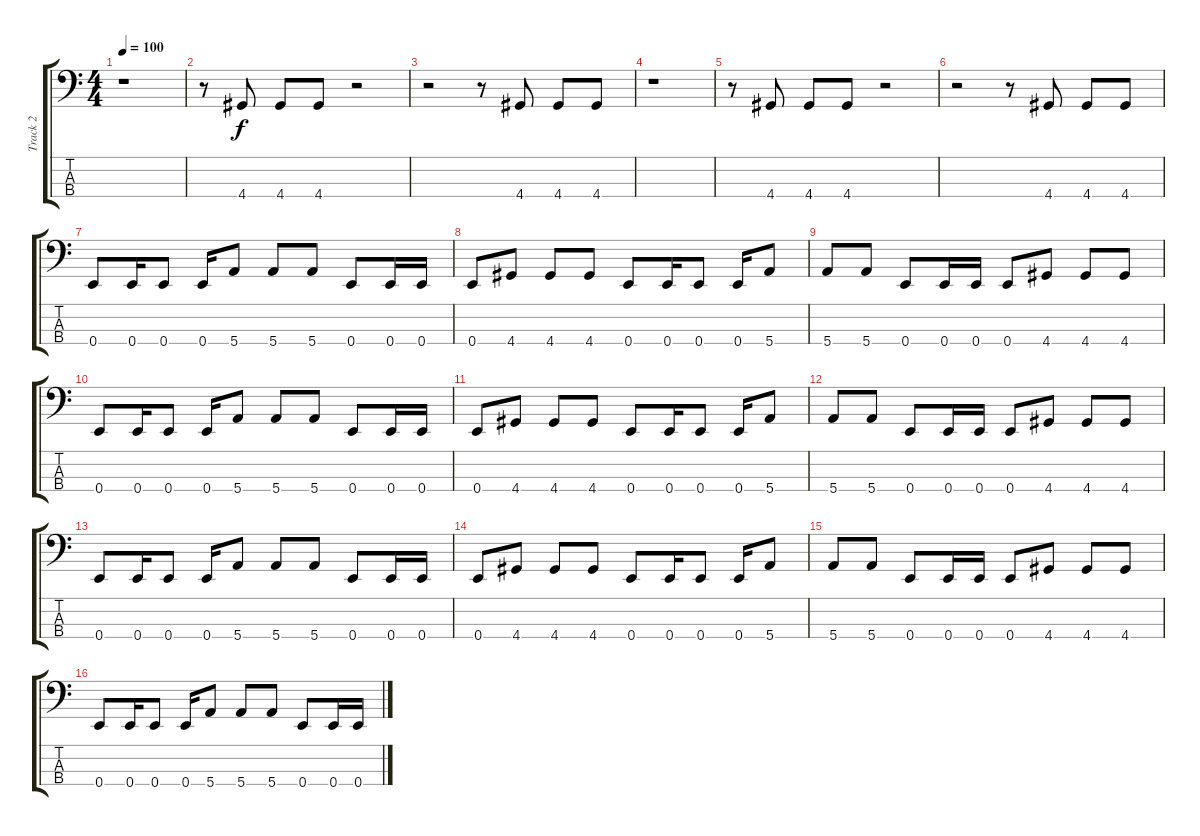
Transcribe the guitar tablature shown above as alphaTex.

\track ("Track 2" "Track 2") {instrument electricbassfinger}
\staff {score tabs}
\tuning (G2 D2 A1 E1) {hide}
\ts (4 4)
\tempo 100
\clef f4
\ks c
r.1{dy f instrument electricbassfinger} |
r.8 4.4.8 4.4.8 4.4.8 r.2 |
r.2 r.8 4.4.8 4.4.8 4.4.8 |
r.1 |
r.8 4.4.8 4.4.8 4.4.8 r.2 |
r.2 r.8 4.4.8 4.4.8 4.4.8 |
0.4.8 0.4.16 0.4.8 0.4.16 5.4.8 5.4.8 5.4.8 0.4.8 0.4.16 0.4.16 |
0.4.8 4.4.8 4.4.8 4.4.8 0.4.8 0.4.16 0.4.8 0.4.16 5.4.8 |
5.4.8 5.4.8 0.4.8 0.4.16 0.4.16 0.4.8 4.4.8 4.4.8 4.4.8 |
0.4.8 0.4.16 0.4.8 0.4.16 5.4.8 5.4.8 5.4.8 0.4.8 0.4.16 0.4.16 |
0.4.8 4.4.8 4.4.8 4.4.8 0.4.8 0.4.16 0.4.8 0.4.16 5.4.8 |
5.4.8 5.4.8 0.4.8 0.4.16 0.4.16 0.4.8 4.4.8 4.4.8 4.4.8 |
0.4.8 0.4.16 0.4.8 0.4.16 5.4.8 5.4.8 5.4.8 0.4.8 0.4.16 0.4.16 |
0.4.8 4.4.8 4.4.8 4.4.8 0.4.8 0.4.16 0.4.8 0.4.16 5.4.8 |
5.4.8 5.4.8 0.4.8 0.4.16 0.4.16 0.4.8 4.4.8 4.4.8 4.4.8 |
0.4.8 0.4.16 0.4.8 0.4.16 5.4.8 5.4.8 5.4.8 0.4.8 0.4.16 0.4.16
